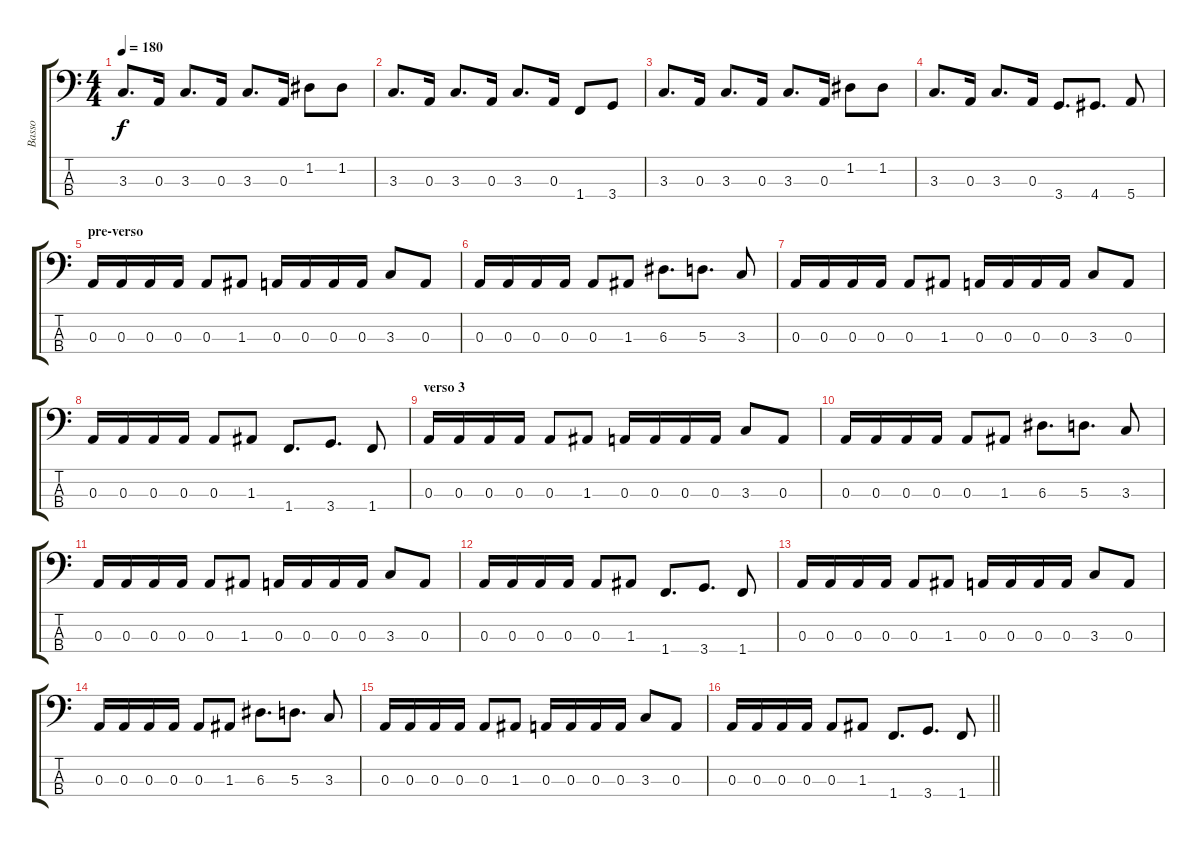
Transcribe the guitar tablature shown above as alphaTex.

\track ("Basso" "Basso") {instrument electricbasspick}
\staff {score tabs}
\tuning (G2 D2 A1 E1) {hide}
\ts (4 4)
\tempo 180
\clef f4
\ks c
3.3.8{d dy f} 0.3.16 3.3.8{d} 0.3.16 3.3.8{d} 0.3.16 1.2.8 1.2.8 |
3.3.8{d} 0.3.16 3.3.8{d} 0.3.16 3.3.8{d} 0.3.16 1.4.8 3.4.8 |
3.3.8{d} 0.3.16 3.3.8{d} 0.3.16 3.3.8{d} 0.3.16 1.2.8 1.2.8 |
3.3.8{d} 0.3.16 3.3.8{d} 0.3.16 3.4.8{d} 4.4.8{d} 5.4.8 |
\section ("" "pre-verso")
0.3.16 0.3.16 0.3.16 0.3.16 0.3.8 1.3.8 0.3.16 0.3.16 0.3.16 0.3.16 3.3.8 0.3.8 |
0.3.16 0.3.16 0.3.16 0.3.16 0.3.8 1.3.8 6.3.8{d} 5.3.8{d} 3.3.8 |
0.3.16 0.3.16 0.3.16 0.3.16 0.3.8 1.3.8 0.3.16 0.3.16 0.3.16 0.3.16 3.3.8 0.3.8 |
0.3.16 0.3.16 0.3.16 0.3.16 0.3.8 1.3.8 1.4.8{d} 3.4.8{d} 1.4.8 |
\section ("" "verso 3")
0.3.16 0.3.16 0.3.16 0.3.16 0.3.8 1.3.8 0.3.16 0.3.16 0.3.16 0.3.16 3.3.8 0.3.8 |
0.3.16 0.3.16 0.3.16 0.3.16 0.3.8 1.3.8 6.3.8{d} 5.3.8{d} 3.3.8 |
0.3.16 0.3.16 0.3.16 0.3.16 0.3.8 1.3.8 0.3.16 0.3.16 0.3.16 0.3.16 3.3.8 0.3.8 |
0.3.16 0.3.16 0.3.16 0.3.16 0.3.8 1.3.8 1.4.8{d} 3.4.8{d} 1.4.8 |
0.3.16 0.3.16 0.3.16 0.3.16 0.3.8 1.3.8 0.3.16 0.3.16 0.3.16 0.3.16 3.3.8 0.3.8 |
0.3.16 0.3.16 0.3.16 0.3.16 0.3.8 1.3.8 6.3.8{d} 5.3.8{d} 3.3.8 |
0.3.16 0.3.16 0.3.16 0.3.16 0.3.8 1.3.8 0.3.16 0.3.16 0.3.16 0.3.16 3.3.8 0.3.8 |
\barLineRight lightlight
0.3.16 0.3.16 0.3.16 0.3.16 0.3.8 1.3.8 1.4.8{d} 3.4.8{d} 1.4.8
